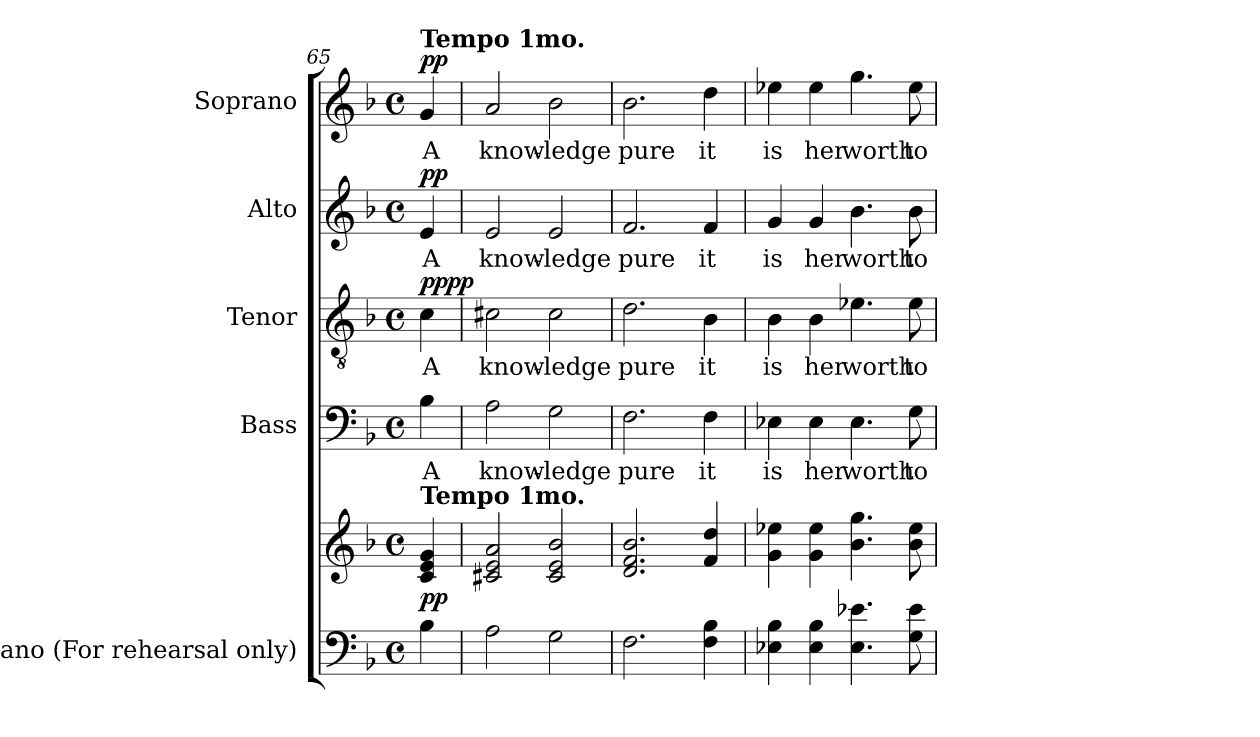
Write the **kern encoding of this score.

**kern	**kern	**dynam	**kern	**text	**kern	**text	**dynam	**kern	**text	**dynam	**kern	**text	**dynam
*part5	*part5	*part5	*part4	*part4	*part3	*part3	*part3	*part2	*part2	*part2	*part1	*part1	*part1
*staff6	*staff5	*staff5/6	*staff4	*staff4	*staff3	*staff3	*staff3	*staff2	*staff2	*staff2	*staff1	*staff1	*staff1
*I"Piano (For  rehearsal  only)	*	*	*I"Bass	*	*I"Tenor	*	*	*I"Alto	*	*	*I"Soprano	*	*
*I'Pno.	*	*	*I'B.	*	*I'T.	*	*	*I'A.	*	*	*I'S.	*	*
!!LO:LB:g=z
*clefF4	*clefG2	*	*clefF4	*	*clefGv2	*	*	*clefG2	*	*	*clefG2	*	*
*	*	*	*	*	*ITrd7c12	*	*	*	*	*	*	*	*
*k[b-]	*k[b-]	*	*k[b-]	*	*k[b-]	*	*	*k[b-]	*	*	*k[b-]	*	*
*F:	*F:	*	*F:	*	*F:	*	*	*F:	*	*	*F:	*	*
*M4/4	*M4/4	*	*M4/4	*	*M4/4	*	*	*M4/4	*	*	*M4/4	*	*
*met(c)	*met(c)	*	*met(c)	*	*met(c)	*	*	*met(c)	*	*	*met(c)	*	*
=65	=65	=65	=65	=65	=65	=65	=65	=65	=65	=65	=65	=65	=65
!	!	!	!	!LO:LY:b:color=#000000	!	!	!	!	!	!	!	!	!
!	!	!	!	!	!	!LO:LY:b:color=#000000	!	!	!	!	!	!	!
!	!	!	!	!	!	!	!	!	!LO:LY:b:color=#000000	!	!	!	!
!	!	!	!	!	!	!	!	!	!	!	!LO:TX:a:B:t=Tempo 1mo.	!	!
!	!LO:TX:a:B:t=Tempo 1mo.	!	!	!	!	!	!	!	!	!	!	!	!
!	!	!	!	!	!	!	!	!	!	!	!	!LO:LY:b:color=#000000	!
4B-i\	4ci/ 4ei 4gi	pp	4B-i\	A	4Ci\	A	pp pp	4ei/	A	pp	4gi/	A	pp
=66	=66	=66	=66	=66	=66	=66	=66	=66	=66	=66	=66	=66	=66
!	!	!	!	!LO:LY:b:color=#000000	!	!	!	!	!	!	!	!	!
!	!	!	!	!	!	!LO:LY:b:color=#000000	!	!	!	!	!	!	!
!	!	!	!	!	!	!	!	!	!LO:LY:b:color=#000000	!	!	!	!
!	!	!	!	!	!	!	!	!	!	!	!	!LO:LY:b:color=#000000	!
2Ai\	2c#Xi/ 2ei 2ai	.	2Ai\	know-	2C#Xi\	know-	.	2ei/	know-	.	2ai/	know-	.
!	!	!	!	!LO:LY:b:color=#000000	!	!	!	!	!	!	!	!	!
!	!	!	!	!	!	!LO:LY:b:color=#000000	!	!	!	!	!	!	!
!	!	!	!	!	!	!	!	!	!LO:LY:b:color=#000000	!	!	!	!
!	!	!	!	!	!	!	!	!	!	!	!	!LO:LY:b:color=#000000	!
2Gi\	2c#i/ 2ei 2b-i	.	2Gi\	-ledge	2C#i\	-ledge	.	2ei/	-ledge	.	2b-i\	-ledge	.
=67	=67	=67	=67	=67	=67	=67	=67	=67	=67	=67	=67	=67	=67
!	!	!	!	!LO:LY:b:color=#000000	!	!	!	!	!	!	!	!	!
!	!	!	!	!	!	!LO:LY:b:color=#000000	!	!	!	!	!	!	!
!	!	!	!	!	!	!	!	!	!LO:LY:b:color=#000000	!	!	!	!
!	!	!	!	!	!	!	!	!	!	!	!	!LO:LY:b:color=#000000	!
2.Fi\	2.di/ 2.fi 2.b-i	.	2.Fi\	pure	2.Di\	pure	.	2.fi/	pure	.	2.b-i\	pure	.
!	!	!	!	!LO:LY:b:color=#000000	!	!	!	!	!	!	!	!	!
!	!	!	!	!	!	!LO:LY:b:color=#000000	!	!	!	!	!	!	!
!	!	!	!	!	!	!	!	!	!LO:LY:b:color=#000000	!	!	!	!
!	!	!	!	!	!	!	!	!	!	!	!	!LO:LY:b:color=#000000	!
4Fi\ 4B-i	4fi/ 4ddi	.	4Fi\	it	4BB-i\	it	.	4fi/	it	.	4ddi\	it	.
=68	=68	=68	=68	=68	=68	=68	=68	=68	=68	=68	=68	=68	=68
!	!	!	!	!LO:LY:b:color=#000000	!	!	!	!	!	!	!	!	!
!	!	!	!	!	!	!LO:LY:b:color=#000000	!	!	!	!	!	!	!
!	!	!	!	!	!	!	!	!	!LO:LY:b:color=#000000	!	!	!	!
!	!	!	!	!	!	!	!	!	!	!	!	!LO:LY:b:color=#000000	!
4E-Xi\ 4B-i	4gi\ 4ee-Xi	.	4E-Xi\	is	4BB-i\	is	.	4gi/	is	.	4ee-Xi\	is	.
!	!	!	!	!LO:LY:b:color=#000000	!	!	!	!	!	!	!	!	!
!	!	!	!	!	!	!LO:LY:b:color=#000000	!	!	!	!	!	!	!
!	!	!	!	!	!	!	!	!	!LO:LY:b:color=#000000	!	!	!	!
!	!	!	!	!	!	!	!	!	!	!	!	!LO:LY:b:color=#000000	!
4E-i\ 4B-i	4gi\ 4ee-i	.	4E-i\	her	4BB-i\	her	.	4gi/	her	.	4ee-i\	her	.
!	!	!	!	!LO:LY:b:color=#000000	!	!	!	!	!	!	!	!	!
!	!	!	!	!	!	!LO:LY:b:color=#000000	!	!	!	!	!	!	!
!	!	!	!	!	!	!	!	!	!LO:LY:b:color=#000000	!	!	!	!
!	!	!	!	!	!	!	!	!	!	!	!	!LO:LY:b:color=#000000	!
4.E-i\ 4.e-Xi	4.b-i\ 4.ggi	.	4.E-i\	worth	4.E-Xi\	worth	.	4.b-i\	worth	.	4.ggi\	worth	.
!	!	!	!	!LO:LY:b:color=#000000	!	!	!	!	!	!	!	!	!
!	!	!	!	!	!	!LO:LY:b:color=#000000	!	!	!	!	!	!	!
!	!	!	!	!	!	!	!	!	!LO:LY:b:color=#000000	!	!	!	!
!	!	!	!	!	!	!	!	!	!	!	!	!LO:LY:b:color=#000000	!
8Gi\ 8e-i	8b-i\ 8ee-i	.	8Gi\	to	8E-i\	to	.	8b-i\	to	.	8ee-i\	to	.
=	=	=	=	=	=	=	=	=	=	=	=	=	=
*-	*-	*-	*-	*-	*-	*-	*-	*-	*-	*-	*-	*-	*-
